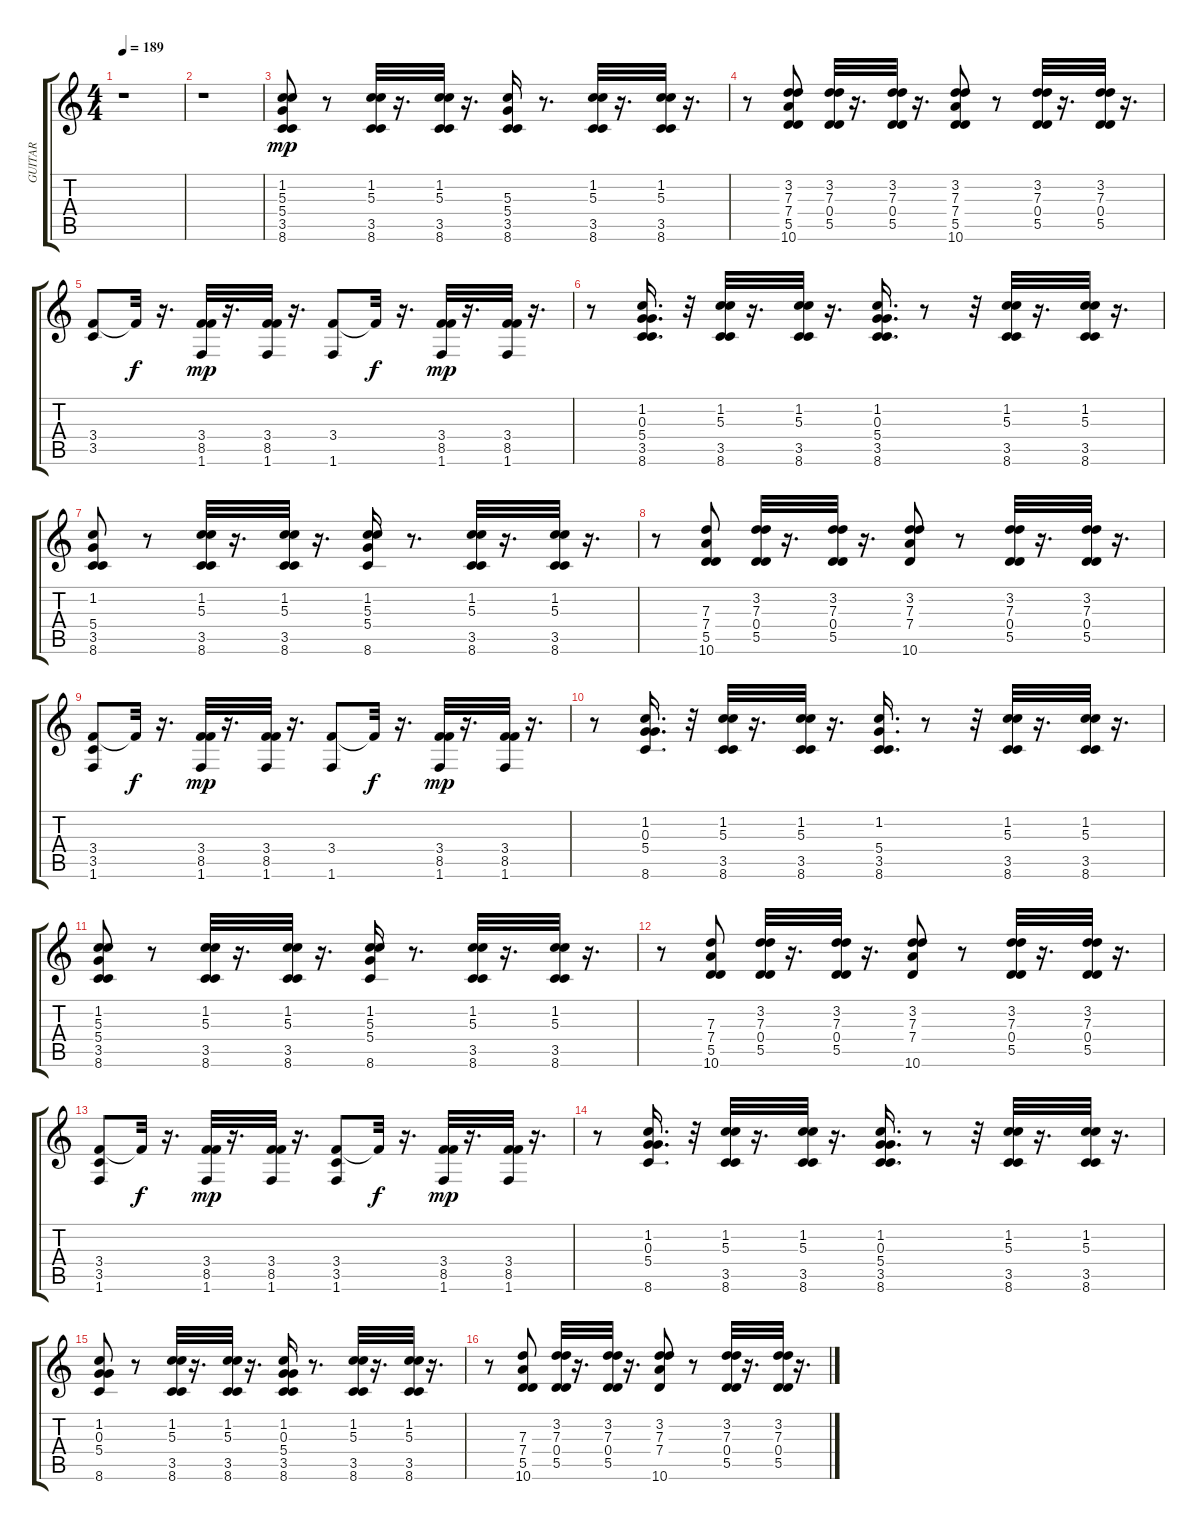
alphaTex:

\track ("GUITAR" "GUITAR") {instrument distortionguitar}
\staff {score tabs}
\tuning (E4 B3 G3 D3 A2 E2) {hide}
\ts (4 4)
\tempo 189
\clef g2
\ks c
r.1{dy f} |
r.1 |
(1.2 5.3 5.4 3.5 8.6).8{dy mp} r.8 (1.2 5.3 3.5 8.6).32 r.16{d} (1.2 5.3 3.5 8.6).32 r.16{d} (5.3 5.4 3.5 8.6).16 r.8{d} (1.2 5.3 3.5 8.6).32 r.16{d} (1.2 5.3 3.5 8.6).32 r.16{d} |
r.8 (3.2 7.3 7.4 5.5 10.6).8 (3.2 7.3 0.4 5.5).32 r.16{d} (3.2 7.3 0.4 5.5).32 r.16{d} (3.2 7.3 7.4 5.5 10.6).8 r.8 (3.2 7.3 0.4 5.5).32 r.16{d} (3.2 7.3 0.4 5.5).32 r.16{d} |
(3.4 3.5).8 3.4{t}.32{dy f} r.16{d} (3.4 8.5 1.6).32{dy mp} r.16{d} (3.4 8.5 1.6).32 r.16{d} (3.4 1.6).8 3.4{t}.32{dy f} r.16{d} (3.4 8.5 1.6).32{dy mp} r.16{d} (3.4 8.5 1.6).32 r.16{d} |
r.8 (1.2 0.3 5.4 3.5 8.6).16{d} r.32 (1.2 5.3 3.5 8.6).32 r.16{d} (1.2 5.3 3.5 8.6).32 r.16{d} (1.2 0.3 5.4 3.5 8.6).16{d} r.8 r.32 (1.2 5.3 3.5 8.6).32 r.16{d} (1.2 5.3 3.5 8.6).32 r.16{d} |
(1.2 5.4 3.5 8.6).8 r.8 (1.2 5.3 3.5 8.6).32 r.16{d} (1.2 5.3 3.5 8.6).32 r.16{d} (1.2 5.3 5.4 8.6).16 r.8{d} (1.2 5.3 3.5 8.6).32 r.16{d} (1.2 5.3 3.5 8.6).32 r.16{d} |
r.8 (7.3 7.4 5.5 10.6).8 (3.2 7.3 0.4 5.5).32 r.16{d} (3.2 7.3 0.4 5.5).32 r.16{d} (3.2 7.3 7.4 10.6).8 r.8 (3.2 7.3 0.4 5.5).32 r.16{d} (3.2 7.3 0.4 5.5).32 r.16{d} |
(3.4 3.5 1.6).8 3.4{t}.32{dy f} r.16{d} (3.4 8.5 1.6).32{dy mp} r.16{d} (3.4 8.5 1.6).32 r.16{d} (3.4 1.6).8 3.4{t}.32{dy f} r.16{d} (3.4 8.5 1.6).32{dy mp} r.16{d} (3.4 8.5 1.6).32 r.16{d} |
r.8 (1.2 0.3 5.4 8.6).16{d} r.32 (1.2 5.3 3.5 8.6).32 r.16{d} (1.2 5.3 3.5 8.6).32 r.16{d} (1.2 5.4 3.5 8.6).16{d} r.8 r.32 (1.2 5.3 3.5 8.6).32 r.16{d} (1.2 5.3 3.5 8.6).32 r.16{d} |
(1.2 5.3 5.4 3.5 8.6).8 r.8 (1.2 5.3 3.5 8.6).32 r.16{d} (1.2 5.3 3.5 8.6).32 r.16{d} (1.2 5.3 5.4 8.6).16 r.8{d} (1.2 5.3 3.5 8.6).32 r.16{d} (1.2 5.3 3.5 8.6).32 r.16{d} |
r.8 (7.3 7.4 5.5 10.6).8 (3.2 7.3 0.4 5.5).32 r.16{d} (3.2 7.3 0.4 5.5).32 r.16{d} (3.2 7.3 7.4 10.6).8 r.8 (3.2 7.3 0.4 5.5).32 r.16{d} (3.2 7.3 0.4 5.5).32 r.16{d} |
(3.4 3.5 1.6).8 3.4{t}.32{dy f} r.16{d} (3.4 8.5 1.6).32{dy mp} r.16{d} (3.4 8.5 1.6).32 r.16{d} (3.4 3.5 1.6).8 3.4{t}.32{dy f} r.16{d} (3.4 8.5 1.6).32{dy mp} r.16{d} (3.4 8.5 1.6).32 r.16{d} |
r.8 (1.2 0.3 5.4 8.6).16{d} r.32 (1.2 5.3 3.5 8.6).32 r.16{d} (1.2 5.3 3.5 8.6).32 r.16{d} (1.2 0.3 5.4 3.5 8.6).16{d} r.8 r.32 (1.2 5.3 3.5 8.6).32 r.16{d} (1.2 5.3 3.5 8.6).32 r.16{d} |
(1.2 0.3 5.4 8.6).8 r.8 (1.2 5.3 3.5 8.6).32 r.16{d} (1.2 5.3 3.5 8.6).32 r.16{d} (1.2 0.3 5.4 3.5 8.6).16 r.8{d} (1.2 5.3 3.5 8.6).32 r.16{d} (1.2 5.3 3.5 8.6).32 r.16{d} |
r.8 (7.3 7.4 5.5 10.6).8 (3.2 7.3 0.4 5.5).32 r.16{d} (3.2 7.3 0.4 5.5).32 r.16{d} (3.2 7.3 7.4 10.6).8 r.8 (3.2 7.3 0.4 5.5).32 r.16{d} (3.2 7.3 0.4 5.5).32 r.16{d}
